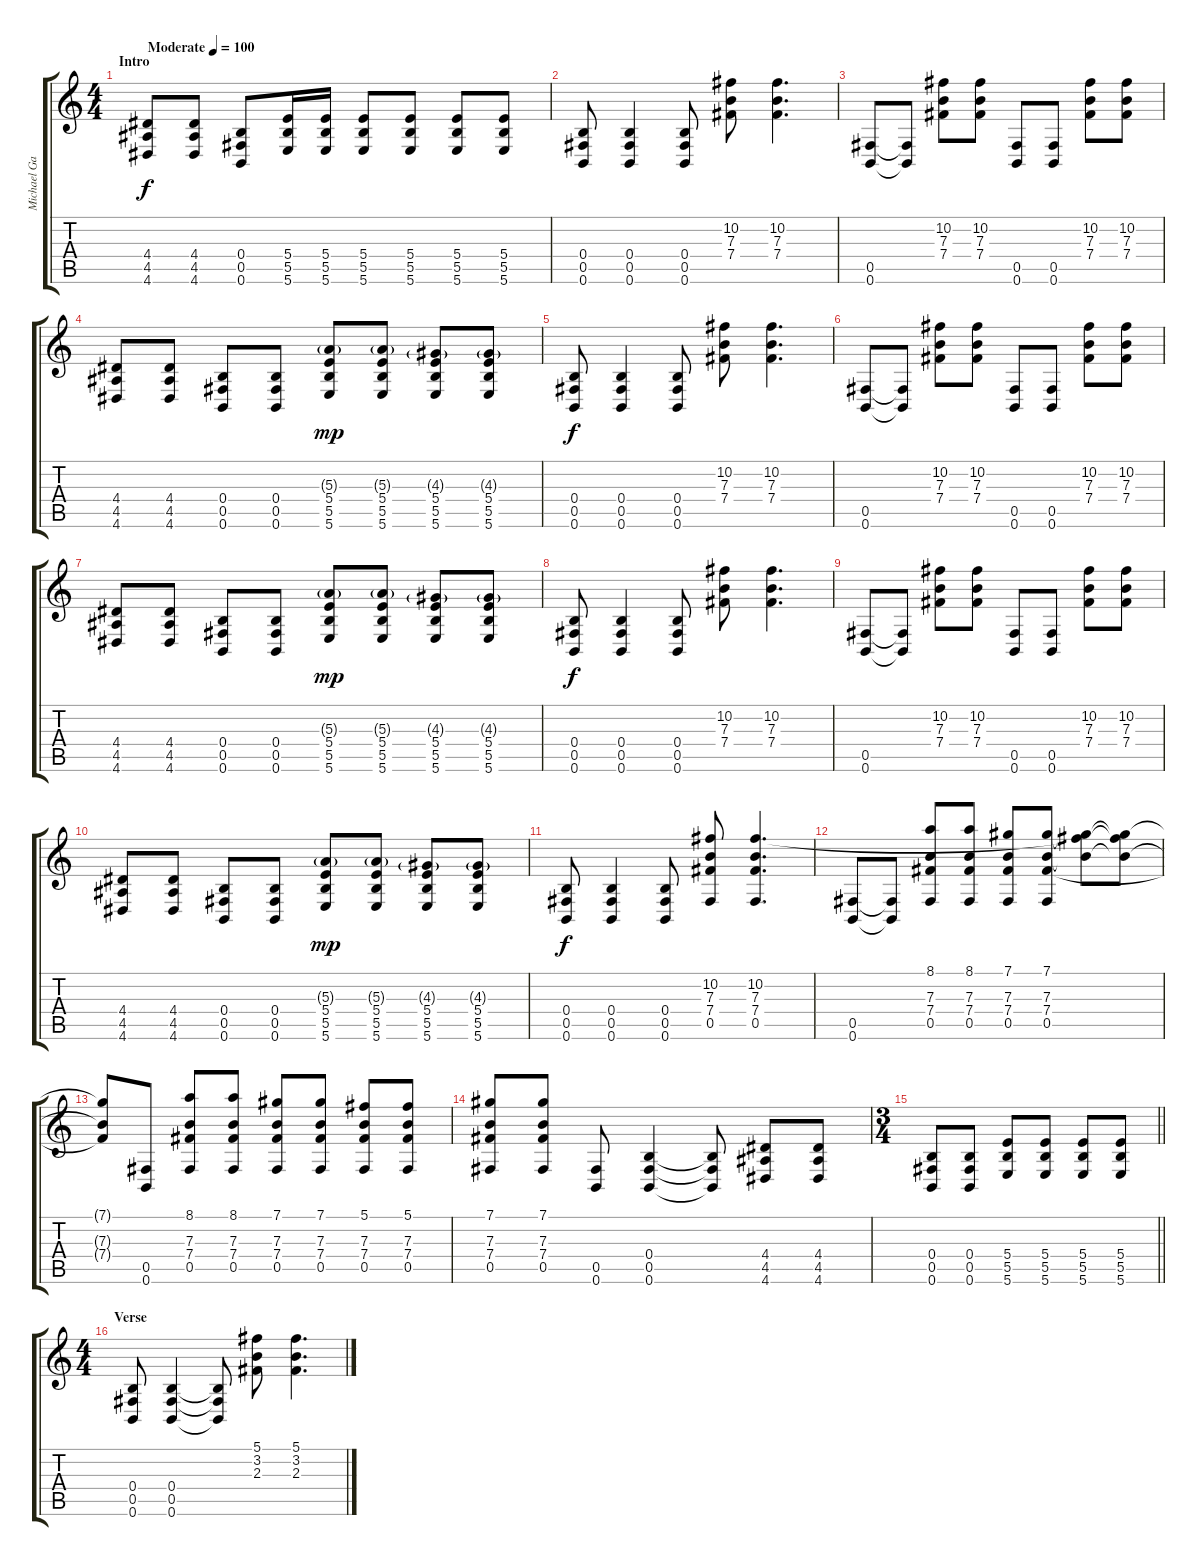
\track ("Michael Gallagher" "Michael Ga") {instrument distortionguitar}
\staff {score tabs}
\tuning (Db4 Ab3 E3 B2 Gb2 B1) {hide}
\ts (4 4)
\section ("" "Intro")
\tempo (100 "Moderate")
\clef g2
\ks c
(4.4 4.5 4.6).8{dy f instrument distortionguitar} (4.4 4.5 4.6).8 (0.4 0.5 0.6).8 (5.4 5.5 5.6).16 (5.4 5.5 5.6).16 (5.4 5.5 5.6).8 (5.4 5.5 5.6).8 (5.4 5.5 5.6).8 (5.4 5.5 5.6).8 |
(0.4 0.5 0.6).8 (0.4 0.5 0.6).4 (0.4 0.5 0.6).8 (10.2 7.3 7.4).8 (10.2 7.3 7.4).4{d} |
(0.5 0.6).8 (0.5{t} 0.6{t}).8 (10.2 7.3 7.4).8 (10.2 7.3 7.4).8 (0.5 0.6).8 (0.5 0.6).8 (10.2 7.3 7.4).8 (10.2 7.3 7.4).8 |
(4.4 4.5 4.6).8 (4.4 4.5 4.6).8 (0.4 0.5 0.6).8 (0.4 0.5 0.6).8 (5.3{g} 5.4 5.5 5.6).8{dy mp} (5.3{g} 5.4 5.5 5.6).8 (4.3{g} 5.4 5.5 5.6).8 (4.3{g} 5.4 5.5 5.6).8 |
(0.4 0.5 0.6).8{dy f} (0.4 0.5 0.6).4 (0.4 0.5 0.6).8 (10.2 7.3 7.4).8 (10.2 7.3 7.4).4{d} |
(0.5 0.6).8 (0.5{t} 0.6{t}).8 (10.2 7.3 7.4).8 (10.2 7.3 7.4).8 (0.5 0.6).8 (0.5 0.6).8 (10.2 7.3 7.4).8 (10.2 7.3 7.4).8 |
(4.4 4.5 4.6).8 (4.4 4.5 4.6).8 (0.4 0.5 0.6).8 (0.4 0.5 0.6).8 (5.3{g} 5.4 5.5 5.6).8{dy mp} (5.3{g} 5.4 5.5 5.6).8 (4.3{g} 5.4 5.5 5.6).8 (4.3{g} 5.4 5.5 5.6).8 |
(0.4 0.5 0.6).8{dy f} (0.4 0.5 0.6).4 (0.4 0.5 0.6).8 (10.2 7.3 7.4).8 (10.2 7.3 7.4).4{d} |
(0.5 0.6).8 (0.5{t} 0.6{t}).8 (10.2 7.3 7.4).8 (10.2 7.3 7.4).8 (0.5 0.6).8 (0.5 0.6).8 (10.2 7.3 7.4).8 (10.2 7.3 7.4).8 |
(4.4 4.5 4.6).8 (4.4 4.5 4.6).8 (0.4 0.5 0.6).8 (0.4 0.5 0.6).8 (5.3{g} 5.4 5.5 5.6).8{dy mp} (5.3{g} 5.4 5.5 5.6).8 (4.3{g} 5.4 5.5 5.6).8 (4.3{g} 5.4 5.5 5.6).8 |
(0.4 0.5 0.6).8{dy f} (0.4 0.5 0.6).4 (0.4 0.5 0.6).8 (10.2 7.3 7.4 0.5).8 (10.2 7.3 7.4 0.5).4{d} |
(0.5 0.6).8 (0.5{t} 0.6{t}).8 (8.1 7.3 7.4 0.5).8 (8.1 7.3 7.4 0.5).8 (7.1 7.3 7.4 0.5).8 (7.1 7.3 7.4 0.5).8 (7.1{t} 10.2{t} 7.3{t}).8 (7.1{t} 10.2{t} 7.3{t}).8 |
(7.1{t} 7.3{t} 7.4{t}).8 (0.5 0.6).8 (8.1 7.3 7.4 0.5).8 (8.1 7.3 7.4 0.5).8 (7.1 7.3 7.4 0.5).8 (7.1 7.3 7.4 0.5).8 (5.1 7.3 7.4 0.5).8 (5.1 7.3 7.4 0.5).8 |
(7.1 7.3 7.4 0.5).8 (7.1 7.3 7.4 0.5).8 (0.5 0.6).8 (0.4 0.5 0.6).4 (0.4{t} 0.5{t} 0.6{t}).8 (4.4 4.5 4.6).8 (4.4 4.5 4.6).8 |
\ts (3 4)
\barLineRight lightlight
(0.4 0.5 0.6).8 (0.4 0.5 0.6).8 (5.4 5.5 5.6).8 (5.4 5.5 5.6).8 (5.4 5.5 5.6).8 (5.4 5.5 5.6).8 |
\ts (4 4)
\section ("" "Verse")
(0.4 0.5 0.6).8 (0.4 0.5 0.6).4 (0.4{t} 0.5{t} 0.6{t}).8 (5.1 3.2 2.3).8 (5.1 3.2 2.3).4{d}
